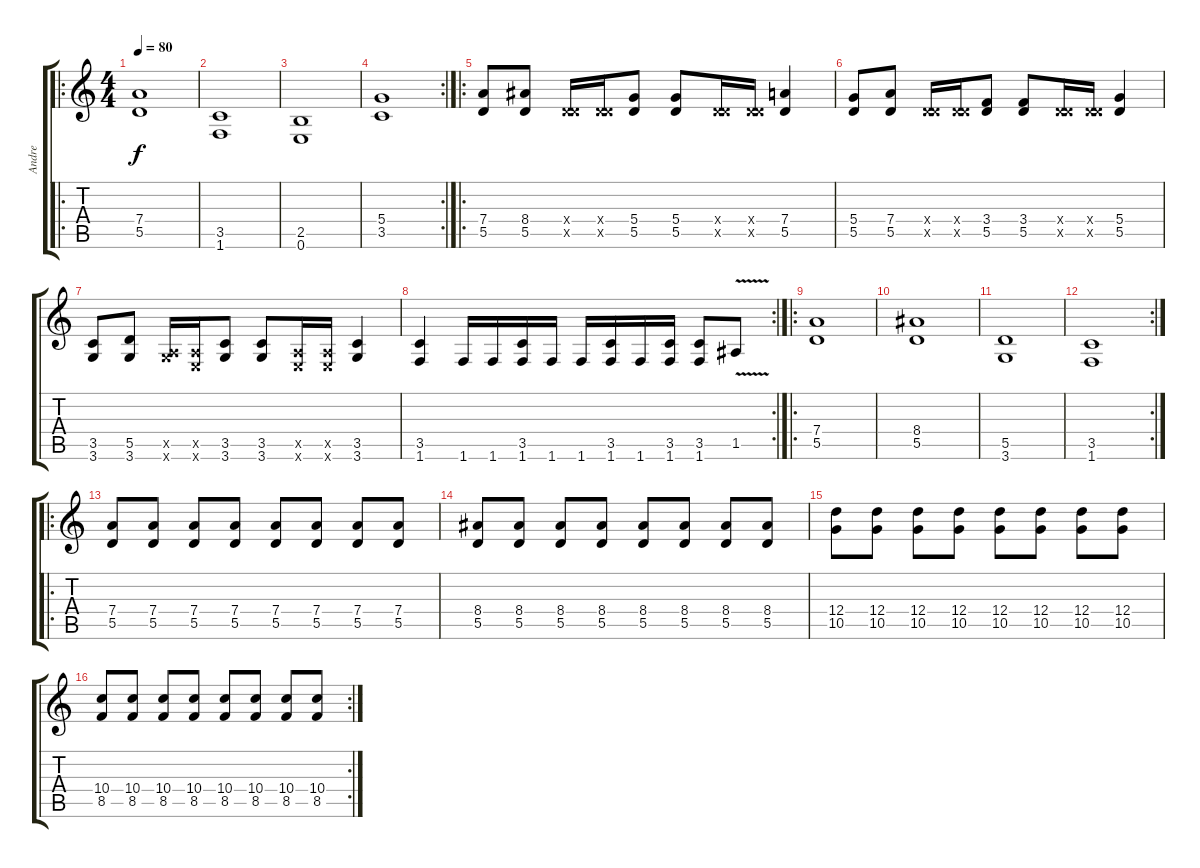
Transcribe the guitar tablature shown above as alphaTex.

\track ("Andre" "Andre") {instrument distortionguitar}
\staff {score tabs}
\tuning (E4 B3 G3 D3 A2 E2) {hide}
\ro
\ts (4 4)
\tempo 80
\clef g2
\ks c
(7.4 5.5).1{dy f} |
(3.5 1.6).1 |
(2.5 0.6).1 |
\rc 2
(5.4 3.5).1 |
\ro
(7.4 5.5).8 (8.4 5.5).8 (0.4{x} 5.5{x}).16 (0.4{x} 5.5{x}).16 (5.4 5.5).8 (5.4 5.5).8 (0.4{x} 5.5{x}).16 (0.4{x} 5.5{x}).16 (7.4 5.5).4 |
(5.4 5.5).8 (7.4 5.5).8 (0.4{x} 5.5{x}).16 (0.4{x} 5.5{x}).16 (3.4 5.5).8 (3.4 5.5).8 (0.4{x} 5.5{x}).16 (0.4{x} 5.5{x}).16 (5.4 5.5).4 |
(3.5 3.6).8 (5.5 3.6).8 (0.5{x} 3.6{x}).16 (0.5{x} 0.6{x}).16 (3.5 3.6).8 (3.5 3.6).8 (0.5{x} 0.6{x}).16 (0.5{x} 0.6{x}).16 (3.5 3.6).4 |
\rc 2
(3.5 1.6).4 1.6.16 1.6.16 (3.5 1.6).16 1.6.16 1.6.16 (3.5 1.6).16 1.6.16 (3.5 1.6).16 (3.5 1.6).8 1.5{v}.8 |
\ro
(7.4 5.5).1 |
(8.4 5.5).1 |
(5.5 3.6).1 |
\rc 2
(3.5 1.6).1 |
\ro
(7.4 5.5).8 (7.4 5.5).8 (7.4 5.5).8 (7.4 5.5).8 (7.4 5.5).8 (7.4 5.5).8 (7.4 5.5).8 (7.4 5.5).8 |
(8.4 5.5).8 (8.4 5.5).8 (8.4 5.5).8 (8.4 5.5).8 (8.4 5.5).8 (8.4 5.5).8 (8.4 5.5).8 (8.4 5.5).8 |
(12.4 10.5).8 (12.4 10.5).8 (12.4 10.5).8 (12.4 10.5).8 (12.4 10.5).8 (12.4 10.5).8 (12.4 10.5).8 (12.4 10.5).8 |
\rc 2
(10.4 8.5).8 (10.4 8.5).8 (10.4 8.5).8 (10.4 8.5).8 (10.4 8.5).8 (10.4 8.5).8 (10.4 8.5).8 (10.4 8.5).8
